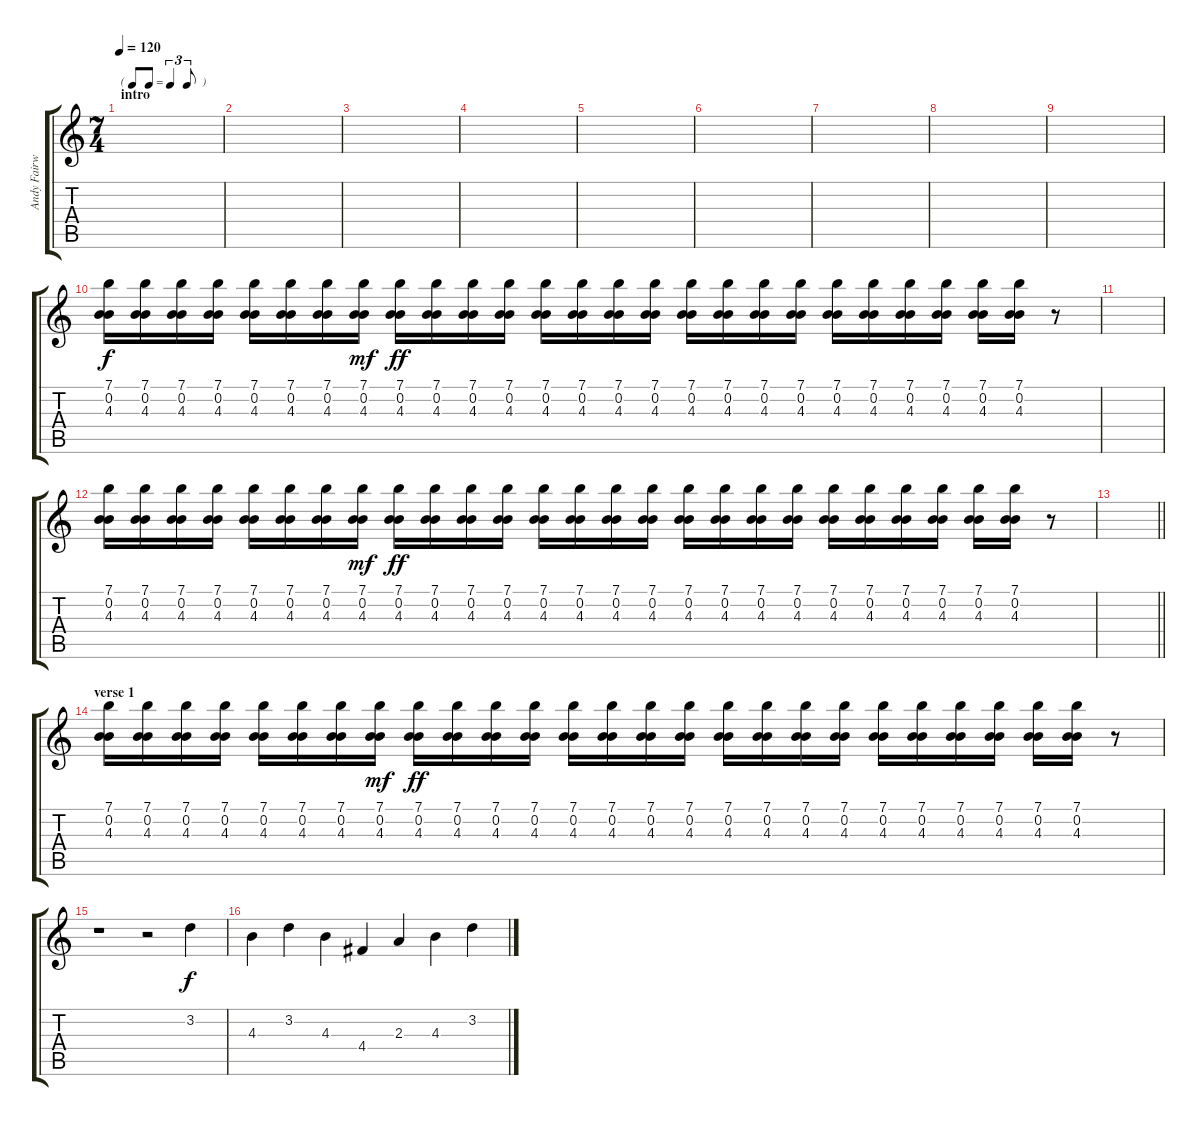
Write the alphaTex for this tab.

\track ("Andy Fairweather Low" "Andy Fairw") {instrument electricguitarjazz}
\staff {score tabs}
\tuning (E4 B3 G3 D3 A2 E2) {hide}
\ts (7 4)
\tf triplet8th
\section ("" "intro")
\tempo 120
\clef g2
\ks c
|
|
|
|
|
|
|
|
|
(7.1 0.2 4.3).16{volume 0} (7.1 0.2 4.3).16 (7.1 0.2 4.3).16 (7.1 0.2 4.3).16 (7.1 0.2 4.3).16 (7.1 0.2 4.3).16 (7.1 0.2 4.3).16 (7.1 0.2 4.3).16{dy mf} (7.1 0.2 4.3).16{dy ff} (7.1 0.2 4.3).16 (7.1 0.2 4.3).16 (7.1 0.2 4.3).16 (7.1 0.2 4.3).16 (7.1 0.2 4.3).16 (7.1 0.2 4.3).16 (7.1 0.2 4.3).16 (7.1 0.2 4.3).16 (7.1 0.2 4.3).16 (7.1 0.2 4.3).16 (7.1 0.2 4.3).16 (7.1 0.2 4.3).16 (7.1 0.2 4.3).16 (7.1 0.2 4.3).16 (7.1 0.2 4.3).16 (7.1 0.2 4.3).16 (7.1 0.2 4.3).16 r.8{volume 16} |
|
(7.1 0.2 4.3).16{volume 0} (7.1 0.2 4.3).16 (7.1 0.2 4.3).16 (7.1 0.2 4.3).16 (7.1 0.2 4.3).16 (7.1 0.2 4.3).16 (7.1 0.2 4.3).16 (7.1 0.2 4.3).16{dy mf} (7.1 0.2 4.3).16{dy ff} (7.1 0.2 4.3).16 (7.1 0.2 4.3).16 (7.1 0.2 4.3).16 (7.1 0.2 4.3).16 (7.1 0.2 4.3).16 (7.1 0.2 4.3).16 (7.1 0.2 4.3).16 (7.1 0.2 4.3).16 (7.1 0.2 4.3).16 (7.1 0.2 4.3).16 (7.1 0.2 4.3).16 (7.1 0.2 4.3).16 (7.1 0.2 4.3).16 (7.1 0.2 4.3).16 (7.1 0.2 4.3).16 (7.1 0.2 4.3).16 (7.1 0.2 4.3).16 r.8{volume 16} |
\barLineRight lightlight
|
\section ("" "verse 1")
(7.1 0.2 4.3).16{volume 0} (7.1 0.2 4.3).16 (7.1 0.2 4.3).16 (7.1 0.2 4.3).16 (7.1 0.2 4.3).16 (7.1 0.2 4.3).16 (7.1 0.2 4.3).16 (7.1 0.2 4.3).16{dy mf} (7.1 0.2 4.3).16{dy ff} (7.1 0.2 4.3).16 (7.1 0.2 4.3).16 (7.1 0.2 4.3).16 (7.1 0.2 4.3).16 (7.1 0.2 4.3).16 (7.1 0.2 4.3).16 (7.1 0.2 4.3).16 (7.1 0.2 4.3).16 (7.1 0.2 4.3).16 (7.1 0.2 4.3).16 (7.1 0.2 4.3).16 (7.1 0.2 4.3).16 (7.1 0.2 4.3).16 (7.1 0.2 4.3).16 (7.1 0.2 4.3).16 (7.1 0.2 4.3).16 (7.1 0.2 4.3).16 r.8{volume 16} |
r.1 r.2 3.2.4{dy f} |
4.3.4 3.2.4 4.3.4 4.4.4 2.3.4 4.3.4 3.2.4
